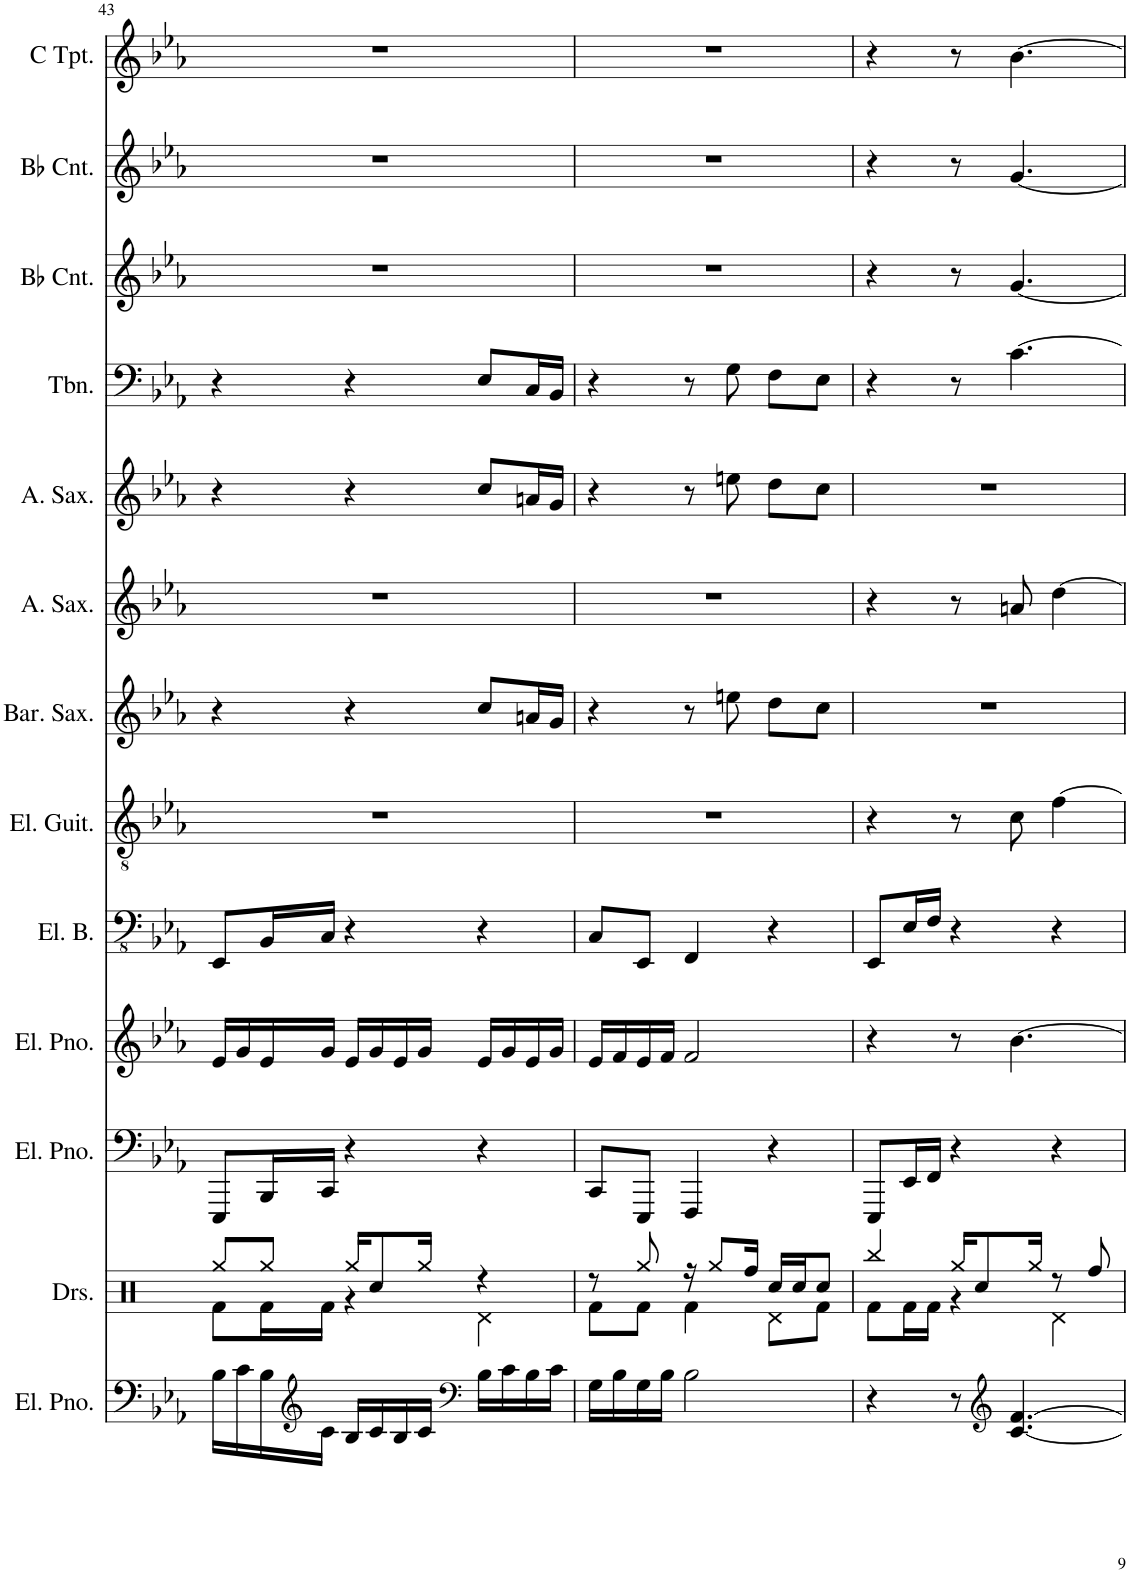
**kern	**kern	**kern	**kern	**kern	**kern	**kern	**kern	**kern	**kern	**kern	**kern	**kern	**kern
*part14	*part13	*part12	*part11	*part10	*part9	*part8	*part7	*part6	*part5	*part4	*part3	*part2	*part1
*staff14	*staff13	*staff12	*staff11	*staff10	*staff9	*staff8	*staff7	*staff6	*staff5	*staff4	*staff3	*staff2	*staff1
*I"Electric Piano	*I"Drumset	*I"Electric Piano	*I"Electric Piano	*I"5-str. Electric Bass	*I"Electric Guitar	*I"Baritone Saxophone	*I"Tenor Saxophone	*I"Alto Saxophone	*I"Alto Saxophone	*I"Trombone	*I"Bb Cornet	*I"Bb Cornet	*I"C Trumpet
*I'El. Pno.	*I'Drs.	*I'El. Pno.	*I'El. Pno.	*I'El. B.	*I'El. Guit.	*I'Bar. Sax.	*I'T. Sax.	*I'A. Sax.	*I'A. Sax.	*I'Tbn.	*I'Bb Cnt.	*I'Bb Cnt.	*I'C Tpt.
!!LO:PB:g=z
*clefF4	*clefX	*clefF4	*clefG2	*clefFv4	*clefGv2	*clefG2	*clefG2	*clefG2	*clefG2	*clefF4	*clefG2	*clefG2	*clefG2
*	*	*	*	*	*	*Trd12c21	*Trd8c14	*Trd5c9	*Trd5c9	*	*Trd1c2	*Trd1c2	*
*k[b-e-a-]	*k[]	*k[b-e-a-]	*k[b-e-a-]	*k[b-e-a-]	*k[b-e-a-]	*k[b-e-a-]	*k[b-e-a-]	*k[b-e-a-]	*k[b-e-a-]	*k[b-e-a-]	*k[b-e-a-]	*k[b-e-a-]	*k[b-e-a-]
*M3/4	*M3/4	*M3/4	*M3/4	*M3/4	*M3/4	*M3/4	*M3/4	*M3/4	*M3/4	*M3/4	*M3/4	*M3/4	*M3/4
=43	=43	=43	=43	=43	=43	=43	=43	=43	=43	=43	=43	=43	=43
*	*^	*	*	*	*	*	*	*	*	*	*	*	*
16B-\LL	8Rgg/L	8Rf\L	8EEE-/L	16e-/LL	8EEE-/L	2.r	4r	2.r	2.r	4r	4r	2.r	2.r	2.r
16c\	.	.	.	16g/	.	.	.	.	.	.	.	.	.	.
16B-\	8Rgg/J	16Rf\L	16BBB-/L	16e-/	16BBB-/L	.	.	.	.	.	.	.	.	.
*clefG2	*	*	*	*	*	*	*	*	*	*	*	*	*	*
16c\JJ	.	16Rf\JJ	16CC/JJ	16g/JJ	16CC/JJ	.	.	.	.	.	.	.	.	.
16B-/LL	16Rgg/KL	4r	4r	16e-/LL	4r	.	4r	.	.	4r	4r	.	.	.
16c/	8Rcc/	.	.	16g/	.	.	.	.	.	.	.	.	.	.
16B-/	.	.	.	16e-/	.	.	.	.	.	.	.	.	.	.
16c/JJ	16Rgg/Jk	.	.	16g/JJ	.	.	.	.	.	.	.	.	.	.
*clefF4	*	*	*	*	*	*	*	*	*	*	*	*	*	*
16B-\LL	4r	4Rd\	4r	16e-/LL	4r	.	8cc/L	.	.	8cc/L	8E-/L	.	.	.
16c\	.	.	.	16g/	.	.	.	.	.	.	.	.	.	.
16B-\	.	.	.	16e-/	.	.	16an/L	.	.	16an/L	16C/L	.	.	.
16c\JJ	.	.	.	16g/JJ	.	.	16g/JJ	.	.	16g/JJ	16BB-/JJ	.	.	.
=44	=44	=44	=44	=44	=44	=44	=44	=44	=44	=44	=44	=44	=44	=44
16G\LL	8r	8Rf\L	8CC/L	16e-/LL	8CC/L	2.r	4r	2.r	2.r	4r	4r	2.r	2.r	2.r
16B-\	.	.	.	16f/	.	.	.	.	.	.	.	.	.	.
16G\	8Rgg/	8Rf\J	8EEE-/J	16e-/	8EEE-/J	.	.	.	.	.	.	.	.	.
16B-\JJ	.	.	.	16f/JJ	.	.	.	.	.	.	.	.	.	.
2B-\	16r	4Rf\	4FFF/	2f/	4FFF/	.	8r	.	.	8r	8r	.	.	.
.	8Rgg/L	.	.	.	.	.	.	.	.	.	.	.	.	.
.	.	.	.	.	.	.	8een\	.	.	8een\	8G\	.	.	.
.	16Rff/Jk	.	.	.	.	.	.	.	.	.	.	.	.	.
.	16Rcc/LL	8Rd\L	4r	.	4r	.	8dd\L	.	.	8dd\L	8F\L	.	.	.
.	16Rcc/J	.	.	.	.	.	.	.	.	.	.	.	.	.
.	8Rcc/J	8Rf\J	.	.	.	.	8cc\J	.	.	8cc\J	8E-\J	.	.	.
=45	=45	=45	=45	=45	=45	=45	=45	=45	=45	=45	=45	=45	=45	=45
4r	4Rbb/	8Rf\L	8EEE-/L	4r	8EEE-/L	4r	2.r	4r	4r	2.r	4r	4r	4r	4r
.	.	16Rf\L	16EE-/L	.	16EE-/L	.	.	.	.	.	.	.	.	.
.	.	16Rf\JJ	16FF/JJ	.	16FF/JJ	.	.	.	.	.	.	.	.	.
8r	16Rgg/KL	4r	4r	8r	4r	8r	.	8r	8r	.	8r	8r	8r	8r
.	8Rcc/	.	.	.	.	.	.	.	.	.	.	.	.	.
*clefG2	*	*	*	*	*	*	*	*	*	*	*	*	*	*
[4.c/ [4.f/	.	.	.	[4.b-\	.	8c\	.	8dd	8an/	.	[4.c\	[4.g/	[4.g/	[4.b-\
.	16Rgg/Jk	.	.	.	.	.	.	.	.	.	.	.	.	.
.	8r	4Rd\	4r	.	4r	[4f\	.	[4gg	[4dd\	.	.	.	.	.
.	8Rff/	.	.	.	.	.	.	.	.	.	.	.	.	.
*	*v	*v	*	*	*	*	*	*	*	*	*	*	*	*
=	=	=	=	=	=	=	=	=	=	=	=	=	=
*-	*-	*-	*-	*-	*-	*-	*-	*-	*-	*-	*-	*-	*-
